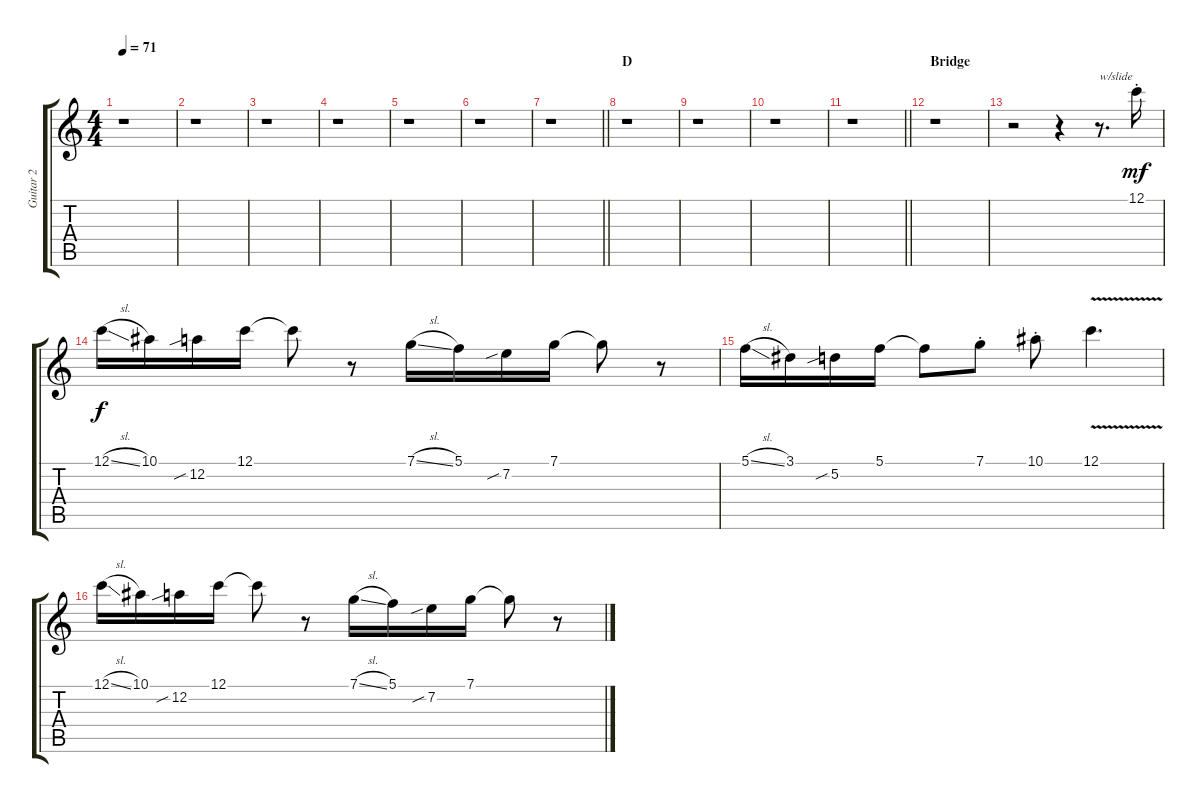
\track ("Guitar 2" "Guitar 2") {instrument distortionguitar}
\staff {score tabs}
\tuning (C4 A3 F3 C3 F2 C2) {hide}
\ts (4 4)
\tempo 71
\clef g2
\ks c
r.1{dy mf} |
r.1 |
r.1 |
r.1 |
r.1 |
r.1 |
\barLineRight lightlight
r.1 |
\section ("" "D")
r.1 |
r.1 |
r.1 |
\barLineRight lightlight
r.1 |
\section ("" "Bridge")
r.1 |
r.2 r.4 r.8{d txt "w/slide"} 12.1{st}.16 |
12.1{sl}.16{dy f} 10.1.16 12.2{sib}.16 12.1.16 12.1{t}.8 r.8 7.1{sl}.16 5.1.16 7.2{sib}.16 7.1.16 7.1{t}.8 r.8 |
5.1{sl}.16 3.1.16 5.2{sib}.16 5.1.16 5.1{t}.8 7.1{st}.8 10.1{st}.8 12.1{v}.4{d} |
12.1{sl}.16 10.1.16 12.2{sib}.16 12.1.16 12.1{t}.8 r.8 7.1{sl}.16 5.1.16 7.2{sib}.16 7.1.16 7.1{t}.8 r.8
